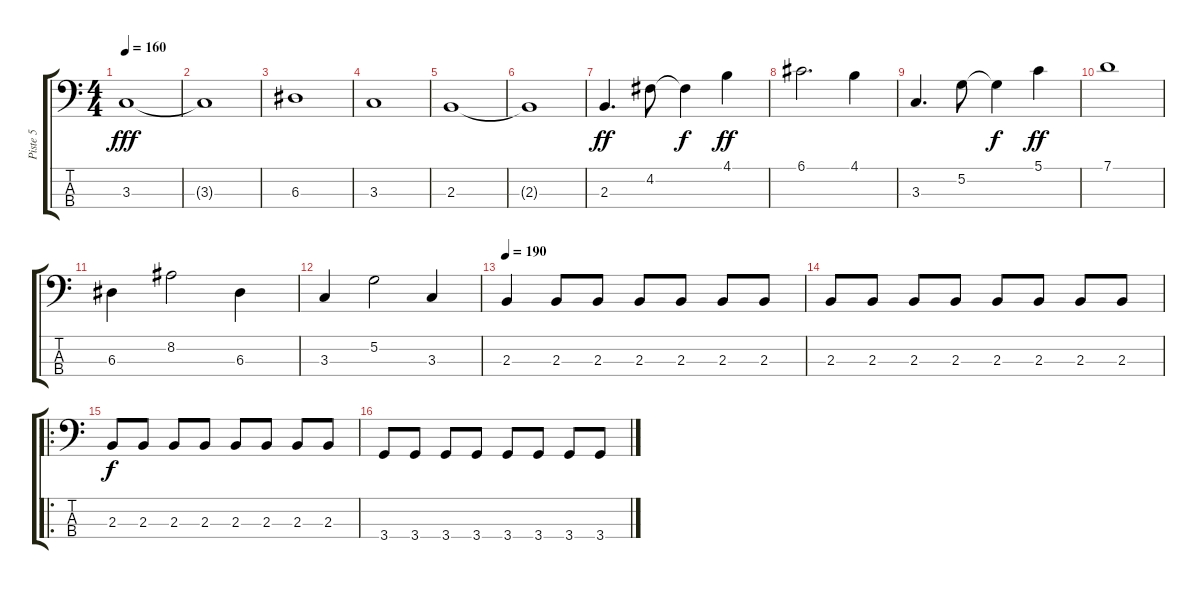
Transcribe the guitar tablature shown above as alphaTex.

\track ("Piste 5" "Piste 5") {instrument electricbassfinger}
\staff {score tabs}
\tuning (G2 D2 A1 E1) {hide}
\ts (4 4)
\tempo 160
\clef f4
\ks c
3.3.1{dy fff} |
3.3{t}.1 |
6.3.1 |
3.3.1 |
2.3.1 |
2.3{t}.1 |
2.3.4{d dy ff} 4.2.8 4.2{t}.4{dy f} 4.1.4{dy ff} |
6.1.2{d} 4.1.4 |
3.3.4{d} 5.2.8 5.2{t}.4{dy f} 5.1.4{dy ff} |
7.1.1 |
6.3.4 8.2.2 6.3.4 |
3.3.4 5.2.2 3.3.4 |
\tempo 190
2.3.4 2.3.8 2.3.8 2.3.8 2.3.8 2.3.8 2.3.8 |
2.3.8 2.3.8 2.3.8 2.3.8 2.3.8 2.3.8 2.3.8 2.3.8 |
\ro
2.3.8{dy f} 2.3.8 2.3.8 2.3.8 2.3.8 2.3.8 2.3.8 2.3.8 |
3.4.8 3.4.8 3.4.8 3.4.8 3.4.8 3.4.8 3.4.8 3.4.8
